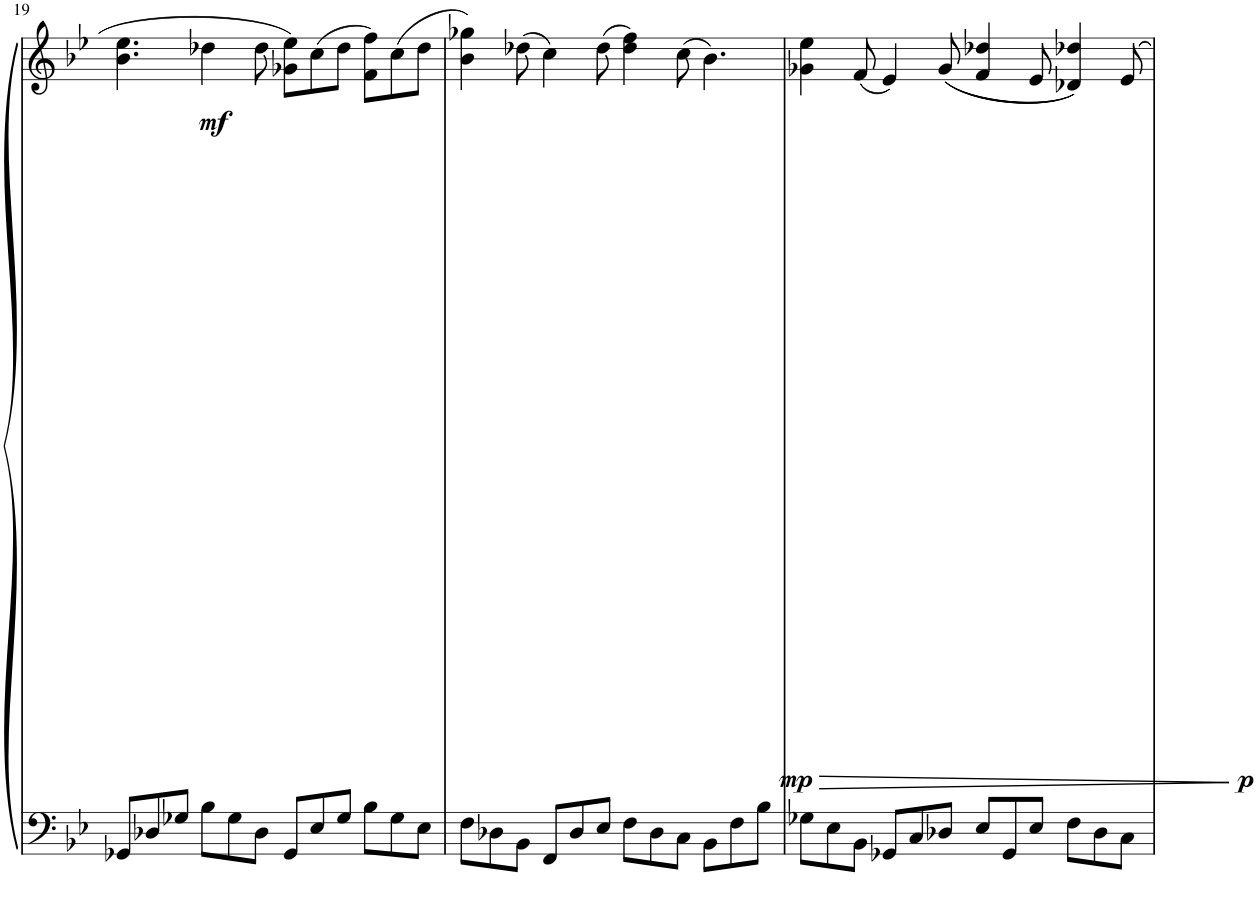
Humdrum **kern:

**kern	**kern	**dynam
*part1	*part1	*part1
*staff2	*staff1	*staff1/2
*I"Piano	*	*
*I'Pno	*	*
!!LO:PB:g=z
*clefF4	*clefG2	*
*k[b-e-]	*k[b-e-]	*
*M12/8	*M12/8	*
=19	=19	=19
!	!	!LO:DY:b
8GG-X/L	4.b-\ 4.ee-\	mf
8D-X/	.	.
8G-X/J	.	.
8B-\L	4dd-X\	.
8G-\	.	.
8D-\J	8dd-\	.
8GG-/L	8g-X\ 8ee-\L	.
8E-/	(8cc\	.
8G-/J	8dd-\J	.
8B-\L	8f\ 8ff\L)	.
8G-\	(8cc\	.
8E-\J	8dd-\J	.
=20	=20	=20
8F\L	4b-\ 4gg-X\)	.
8D-X\	.	.
8BB-\J	(8dd-X\	.
8FF/L	4cc\)	.
8D-/	.	.
8E-/J	(8dd-\	.
!	!	!LO:HP:b
!	!	!LO:DY:n=1:b
8F\L	4dd-\ 4ff\)	> mp
8D-\	.	.
8C\J	(8cc\	.
8BB-\L	4.b-\)	.
8F\	.	.
8B-\J	.	.
=21	=21	=21
8G-X\L	4g-X\ 4ee-\	.
8E-\	.	.
8BB-\J	(8f/	.
8GG-X/L	4e-/)	.
8C/	.	.
8D-X/J	((8g-/	.
!	!	!LO:DY:n=1:b
8E-/L	4f/ 4dd-X/	] p
8GG-/	.	.
8E-/J	8e-/	.
8F\L	4d-X/ 4dd-X/))	.
8D-\	.	.
8C\J	8e-/	.
=	=	=
*-	*-	*-
